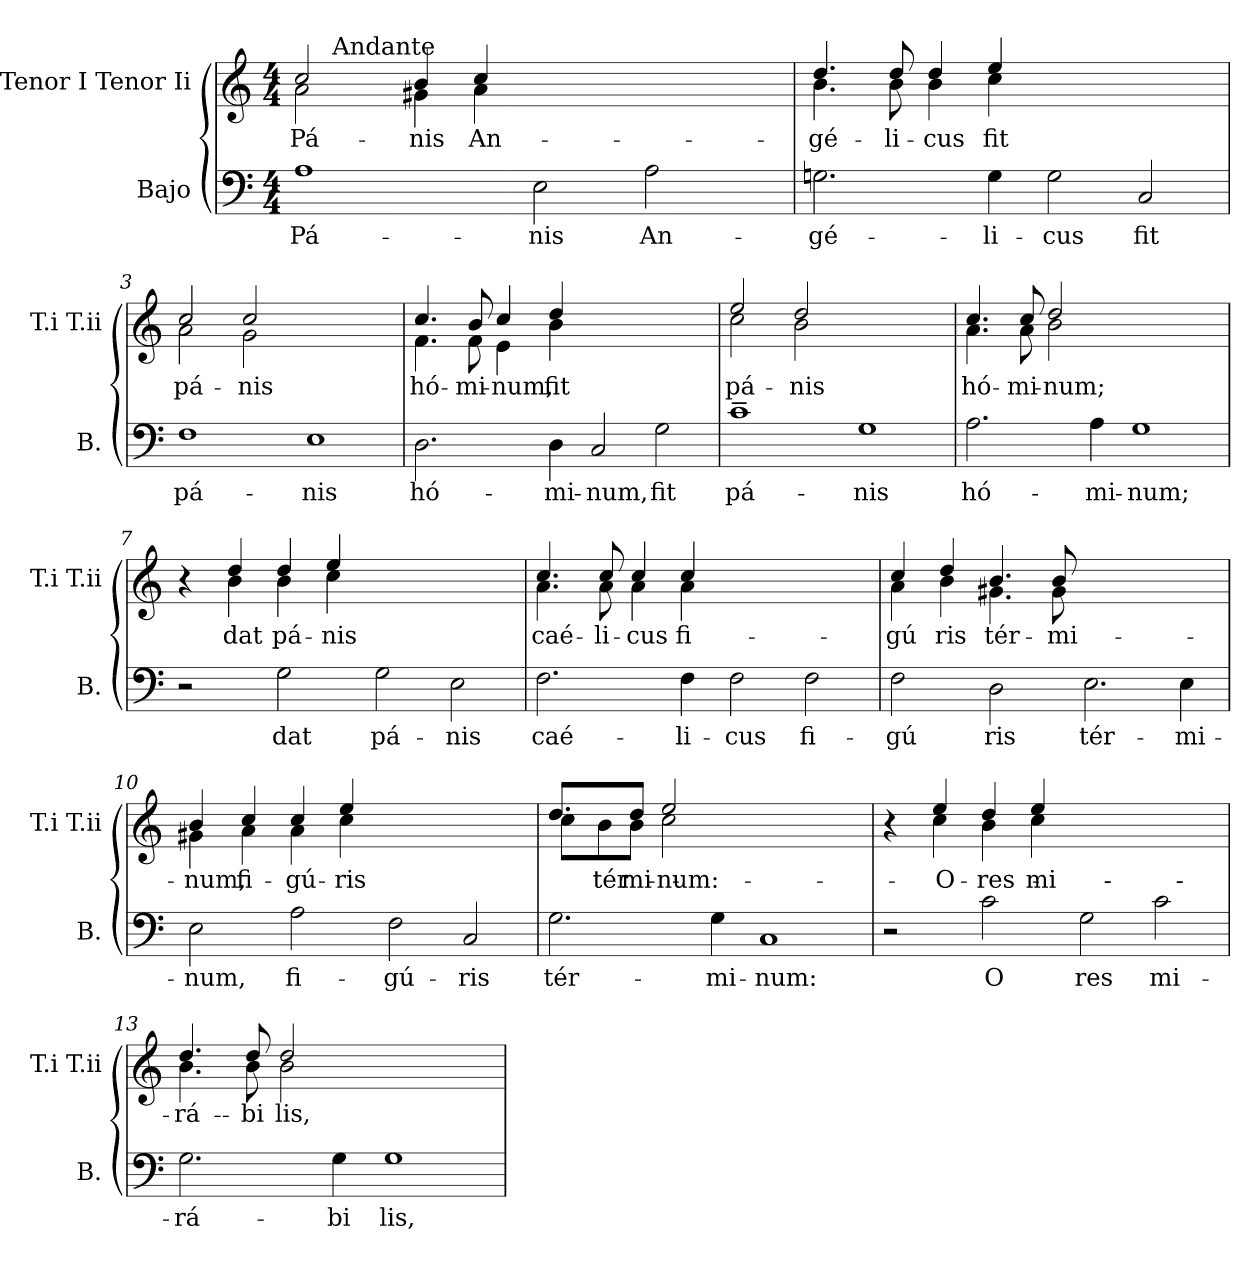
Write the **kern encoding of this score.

**kern	**text	**kern	**text
*part2	*part2	*part1	*part1
*staff2	*staff2	*staff1	*staff1
*I"Bajo	*	*I"Tenor I  Tenor Ii	*
*I'B.	*	*I'T.i  T.ii	*
!!LO:PB:g=z
*stria5	*	*stria5	*
*clefF4	*	*	*
*M4/4	*	*M4/4	*
=1	=1	=1	=1
!	!LO:LY:b:cj	!	!LO:LY:b:cj
*	*	*^	*
*	*	*	*^	*
1A	Pá-	2cc/	2a\	16ryy	Pá-
.	.	.	.	64ryy	.
!	!	!	!	!LO:TX:a:t=Andante	!
.	.	.	.	1ryy	.
!	!	!	!	!	!LO:LY:b:cj
.	.	4b/	4g#X\	.	-nis
!	!	!	!	!	!LO:LY:b:cj
.	.	4cc/	4a\	.	An-
!	!LO:LY:b:cj	!	!	!	!
2E\	-nis	1ryy	1ryy	.	.
.	.	.	.	2ryy	.
!	!LO:LY:b:cj	!	!	!	!
2A\	An-	.	.	.	.
.	.	.	.	4ryy	.
.	.	.	.	8ryy	.
.	.	.	.	32.ryy	.
=2	=2	=2	=2	=2	=2
!	!LO:LY:b:cj	!	!	!	!LO:LY:b:cj
*	*	*	*v	*v	*
2.Gn\	-gé-	4.dd/	4.b\	-gé-
!	!	!	!	!LO:LY:b:cj
.	.	8dd/	8b\	-li-
!	!	!	!	!LO:LY:b:cj
.	.	4dd/	4b\	-cus
!	!LO:LY:b:cj	!	!	!LO:LY:b:cj
4G\	-li-	4ee/	4cc\	fit
!	!LO:LY:b:cj	!	!	!
2G\	-cus	1ryy	1ryy	.
!	!LO:LY:b:cj	!	!	!
2C/	fit	.	.	.
=3	=3	=3	=3	=3
!	!LO:LY:b:cj	!	!	!LO:LY:b:cj
1F	pá-	2cc/	2a\	pá-
!	!	!	!	!LO:LY:b:cj
.	.	2cc/	2g\	-nis
!	!LO:LY:b:cj	!	!	!
1E	-nis	1ryy	1ryy	.
=4	=4	=4	=4	=4
!	!LO:LY:b:cj	!	!	!LO:LY:b:cj
2.D\	hó-	4.cc/	4.f\	hó-
!	!	!	!	!LO:LY:b:cj
.	.	8b/	8f\	-mi-
!	!	!	!	!LO:LY:b:cj
.	.	4cc/	4e\	-num,
!	!LO:LY:b:cj	!	!	!LO:LY:b:cj
4D\	-mi-	4dd/	4b\	fit
!	!LO:LY:b:cj	!	!	!
2C/	-num,	1ryy	1ryy	.
!	!LO:LY:b:cj	!	!	!
2G\	fit	.	.	.
=5	=5	=5	=5	=5
!	!LO:LY:b:cj	!	!	!LO:LY:b:cj
1c~>	pá-	2ee/	2cc\	pá-
!	!	!	!	!LO:LY:b:cj
.	.	2dd/	2b\	-nis
!	!LO:LY:b:cj	!	!	!
1G	-nis	1ryy	1ryy	.
=6	=6	=6	=6	=6
!	!LO:LY:b:cj	!	!	!LO:LY:b:cj
2.A\	hó-	4.cc/	4.a\	hó-
!	!	!	!	!LO:LY:b:cj
.	.	8cc/	8a\	-mi-
!	!	!	!	!LO:LY:b:cj
.	.	2dd/	2b\	-num;
!	!LO:LY:b:cj	!	!	!
4A\	-mi-	.	.	.
!	!LO:LY:b:cj	!	!	!
1G	-num;	1ryy	1ryy	.
!!LO:LB:g=z	!!
=7	=7	=7	=7	=7
2r	.	4r	4ryy	.
!	!	!	!	!LO:LY:b:cj
.	.	4dd/	4b\	dat
!	!LO:LY:b:cj	!	!	!LO:LY:b:cj
2G\	dat	4dd/	4b\	pá-
!	!	!	!	!LO:LY:b:cj
.	.	4ee/	4cc\	-nis
!	!LO:LY:b:cj	!	!	!
2G\	pá-	1ryy	1ryy	.
!	!LO:LY:b:cj	!	!	!
2E\	-nis	.	.	.
=8	=8	=8	=8	=8
!	!LO:LY:b:cj	!	!	!LO:LY:b:cj
2.F\	caé-	4.cc/	4.a\	caé-
!	!	!	!	!LO:LY:b:cj
.	.	8cc/	8a\	-li-
!	!	!	!	!LO:LY:b:cj
.	.	4cc/	4a\	-cus
!	!LO:LY:b:cj	!	!	!LO:LY:b:cj
4F\	-li-	4cc/	4a\	fi-
!	!LO:LY:b:cj	!	!	!
2F\	-cus	1ryy	1ryy	.
!	!LO:LY:b:cj	!	!	!
2F\	fi-	.	.	.
=9	=9	=9	=9	=9
!	!LO:LY:b:cj	!	!	!LO:LY:b:cj
2F\	-gú	4cc/	4a\	-gú
!	!	!	!	!LO:LY:b:cj
.	.	4dd/	4b\	ris
!	!LO:LY:b:cj	!	!	!LO:LY:b:cj
2D\	ris	4.b/	4.g#X\	tér-
!	!	!	!	!LO:LY:b:cj
.	.	8b/	8g#\	-mi-
!	!LO:LY:b:cj	!	!	!
2.E\	tér-	1ryy	1ryy	.
!	!LO:LY:b:cj	!	!	!
4E\	-mi-	.	.	.
=10	=10	=10	=10	=10
!	!LO:LY:b:cj	!	!	!LO:LY:b:cj
2E\	-num,	4b/	4g#X\	-num,
!	!	!	!	!LO:LY:b:cj
.	.	4cc/	4a\	fi-
!	!LO:LY:b:cj	!	!	!LO:LY:b:cj
2A\	fi-	4cc/	4a\	-gú-
!	!	!	!	!LO:LY:b:cj
.	.	4ee/	4cc\	-ris
!	!LO:LY:b:cj	!	!	!
2F\	-gú-	1ryy	1ryy	.
!	!LO:LY:b:cj	!	!	!
2C/	-ris	.	.	.
=11	=11	=11	=11	=11
!	!LO:LY:b:cj	!	!	!
2.G\	tér-	4.dd/	4cc\	.
!	!	!	!	!LO:LY:b:cj
.	.	.	8b\	-tér-
!	!	!	!	!LO:LY:b:cj
.	.	8dd/J	8b\J	mi-
!	!	!	!	!LO:LY:b:cj
.	.	2ee/	2cc\	-num:
!	!LO:LY:b:cj	!	!	!
4G\	-mi-	.	.	.
!	!LO:LY:b:cj	!	!	!
1C	-num:	1ryy	1ryy	.
=12	=12	=12	=12	=12
2r	.	4r	4ryy	.
!	!	!	!	!LO:LY:b:cj
.	.	4ee/	4cc\	O
!	!LO:LY:b:cj	!	!	!LO:LY:b:cj
2c\	O	4dd/	4b\	res
!	!	!	!	!LO:LY:b:cj
.	.	4ee/	4cc\	mi-
!	!LO:LY:b:cj	!	!	!
2G\	res	1ryy	1ryy	.
!	!LO:LY:b:cj	!	!	!
2c\	mi-	.	.	.
!!LO:LB:g=z	!!
=13	=13	=13	=13	=13
!	!LO:LY:b:cj	!	!	!LO:LY:b:cj
2.G\	-rá-	4.dd/	4.b\	-rá-
!	!	!	!	!LO:LY:b:cj
.	.	8dd/	8b\	-bi
!	!	!	!	!LO:LY:b:cj
.	.	2dd/	2b\	lis,
!	!LO:LY:b:cj	!	!	!
4G\	-bi	.	.	.
!	!LO:LY:b:cj	!	!	!
1G	lis,	1ryy	1ryy	.
*	*	*v	*v	*
=	=	=	=
*-	*-	*-	*-
